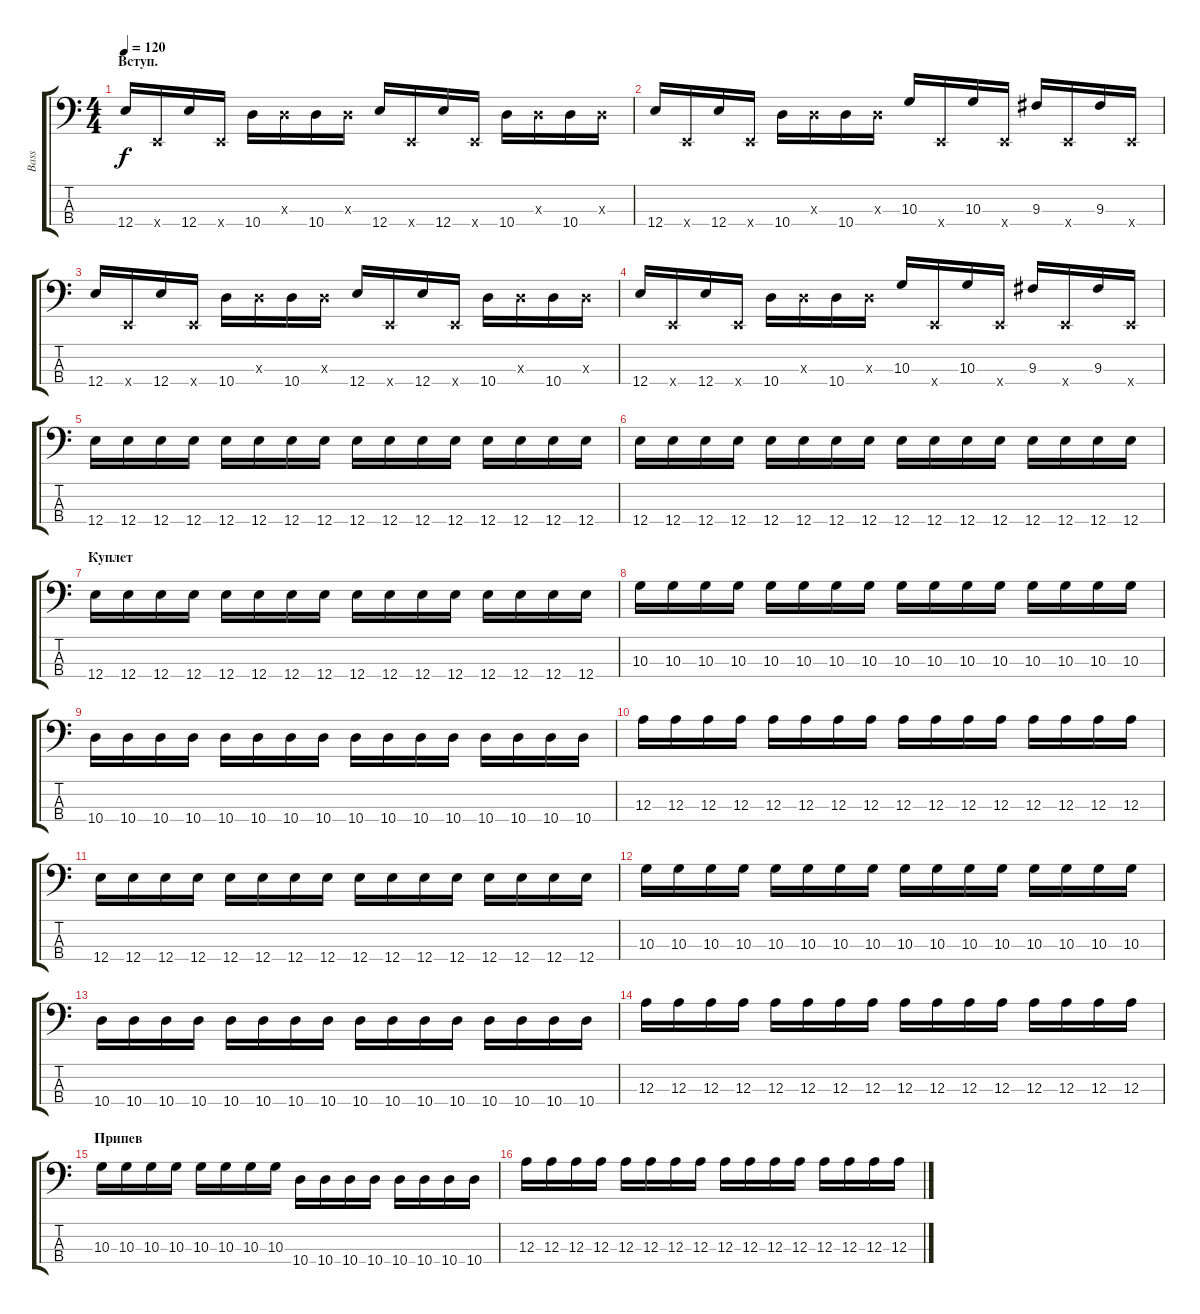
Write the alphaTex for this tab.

\track ("Bass" "Bass") {instrument electricbassfinger}
\staff {score tabs}
\tuning (G2 D2 A1 E1) {hide}
\ts (4 4)
\section ("" "Вступ.")
\tempo 120
\clef f4
\ks c
12.4.16{dy f instrument electricbassfinger} 0.4{x}.16 12.4.16 0.4{x}.16 10.4.16 5.3{x}.16 10.4.16 5.3{x}.16 12.4.16 0.4{x}.16 12.4.16 0.4{x}.16 10.4.16 5.3{x}.16 10.4.16 5.3{x}.16 |
12.4.16 0.4{x}.16 12.4.16 0.4{x}.16 10.4.16 5.3{x}.16 10.4.16 5.3{x}.16 10.3.16 0.4{x}.16 10.3.16 0.4{x}.16 9.3.16 0.4{x}.16 9.3.16 0.4{x}.16 |
12.4.16 0.4{x}.16 12.4.16 0.4{x}.16 10.4.16 5.3{x}.16 10.4.16 5.3{x}.16 12.4.16 0.4{x}.16 12.4.16 0.4{x}.16 10.4.16 5.3{x}.16 10.4.16 5.3{x}.16 |
12.4.16 0.4{x}.16 12.4.16 0.4{x}.16 10.4.16 5.3{x}.16 10.4.16 5.3{x}.16 10.3.16 0.4{x}.16 10.3.16 0.4{x}.16 9.3.16 0.4{x}.16 9.3.16 0.4{x}.16 |
12.4.16 12.4.16 12.4.16 12.4.16 12.4.16 12.4.16 12.4.16 12.4.16 12.4.16 12.4.16 12.4.16 12.4.16 12.4.16 12.4.16 12.4.16 12.4.16 |
12.4.16 12.4.16 12.4.16 12.4.16 12.4.16 12.4.16 12.4.16 12.4.16 12.4.16 12.4.16 12.4.16 12.4.16 12.4.16 12.4.16 12.4.16 12.4.16 |
\section ("" "Куплет")
12.4.16 12.4.16 12.4.16 12.4.16 12.4.16 12.4.16 12.4.16 12.4.16 12.4.16 12.4.16 12.4.16 12.4.16 12.4.16 12.4.16 12.4.16 12.4.16 |
10.3.16 10.3.16 10.3.16 10.3.16 10.3.16 10.3.16 10.3.16 10.3.16 10.3.16 10.3.16 10.3.16 10.3.16 10.3.16 10.3.16 10.3.16 10.3.16 |
10.4.16 10.4.16 10.4.16 10.4.16 10.4.16 10.4.16 10.4.16 10.4.16 10.4.16 10.4.16 10.4.16 10.4.16 10.4.16 10.4.16 10.4.16 10.4.16 |
12.3.16 12.3.16 12.3.16 12.3.16 12.3.16 12.3.16 12.3.16 12.3.16 12.3.16 12.3.16 12.3.16 12.3.16 12.3.16 12.3.16 12.3.16 12.3.16 |
12.4.16 12.4.16 12.4.16 12.4.16 12.4.16 12.4.16 12.4.16 12.4.16 12.4.16 12.4.16 12.4.16 12.4.16 12.4.16 12.4.16 12.4.16 12.4.16 |
10.3.16 10.3.16 10.3.16 10.3.16 10.3.16 10.3.16 10.3.16 10.3.16 10.3.16 10.3.16 10.3.16 10.3.16 10.3.16 10.3.16 10.3.16 10.3.16 |
10.4.16 10.4.16 10.4.16 10.4.16 10.4.16 10.4.16 10.4.16 10.4.16 10.4.16 10.4.16 10.4.16 10.4.16 10.4.16 10.4.16 10.4.16 10.4.16 |
12.3.16 12.3.16 12.3.16 12.3.16 12.3.16 12.3.16 12.3.16 12.3.16 12.3.16 12.3.16 12.3.16 12.3.16 12.3.16 12.3.16 12.3.16 12.3.16 |
\section ("" "Припев")
10.3.16 10.3.16 10.3.16 10.3.16 10.3.16 10.3.16 10.3.16 10.3.16 10.4.16 10.4.16 10.4.16 10.4.16 10.4.16 10.4.16 10.4.16 10.4.16 |
12.3.16 12.3.16 12.3.16 12.3.16 12.3.16 12.3.16 12.3.16 12.3.16 12.3.16 12.3.16 12.3.16 12.3.16 12.3.16 12.3.16 12.3.16 12.3.16
